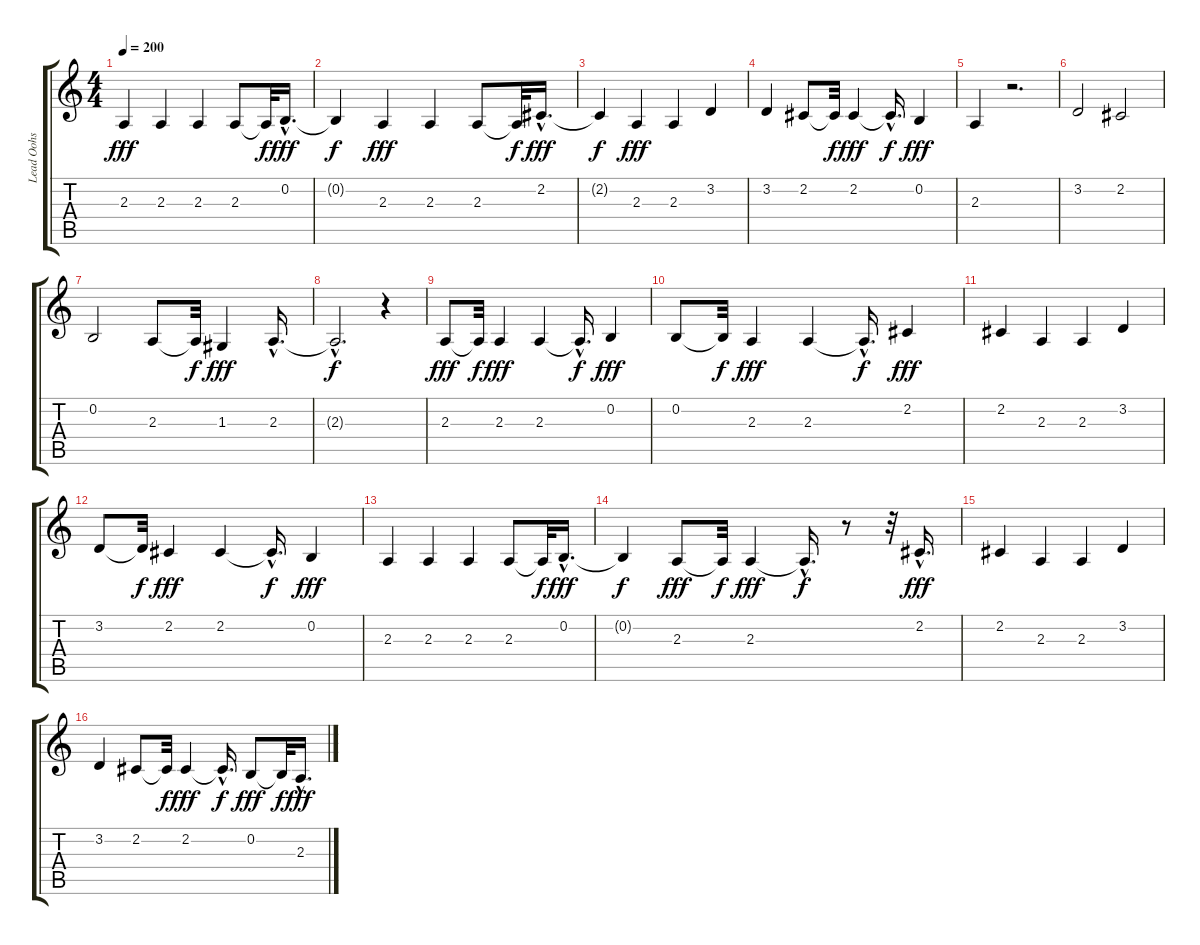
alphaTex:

\track ("Lead Oohs" "Lead Oohs") {instrument voiceoohs}
\staff {score tabs}
\tuning (E4 B3 G3 D3 A2 E2) {hide}
\ts (4 4)
\tempo 200
\clef g2
\ks c
2.3.4{dy fff} 2.3.4 2.3.4 2.3.8 2.3{t}.32{dy f} 0.2{hac}.16{d dy fff} |
0.2{t}.4{dy f} 2.3.4{dy fff} 2.3.4 2.3.8 2.3{t}.32{dy f} 2.2{hac}.16{d dy fff} |
2.2{t}.4{dy f} 2.3.4{dy fff} 2.3.4 3.2.4 |
3.2.4 2.2.8 2.2{t}.32{dy f} 2.2.4{dy fff} 2.2{hac t}.16{d dy f} 0.2.4{dy fff} |
2.3.4 r.2{d} |
3.2.2 2.2.2 |
0.2.2 2.3.8 2.3{t}.32{dy f} 1.3.4{dy fff} 2.3{hac}.16{d} |
2.3{hac t}.2{d dy f} r.4 |
2.3.8{dy fff} 2.3{t}.32{dy f} 2.3.4{dy fff} 2.3.4 2.3{hac t}.16{d dy f} 0.2.4{dy fff} |
0.2.8 0.2{t}.32{dy f} 2.3.4{dy fff} 2.3.4 2.3{hac t}.16{d dy f} 2.2.4{dy fff} |
2.2.4 2.3.4 2.3.4 3.2.4 |
3.2.8 3.2{t}.32{dy f} 2.2.4{dy fff} 2.2.4 2.2{hac t}.16{d dy f} 0.2.4{dy fff} |
2.3.4 2.3.4 2.3.4 2.3.8 2.3{t}.32{dy f} 0.2{hac}.16{d dy fff} |
0.2{t}.4{dy f} 2.3.8{dy fff} 2.3{t}.32{dy f} 2.3.4{dy fff} 2.3{hac t}.16{d dy f} r.8 r.32 2.2{hac}.16{d dy fff} |
2.2.4 2.3.4 2.3.4 3.2.4 |
3.2.4 2.2.8 2.2{t}.32{dy f} 2.2.4{dy fff} 2.2{hac t}.16{d dy f} 0.2.8{dy fff} 0.2{t}.32{dy f} 2.3{hac}.16{d dy fff}
